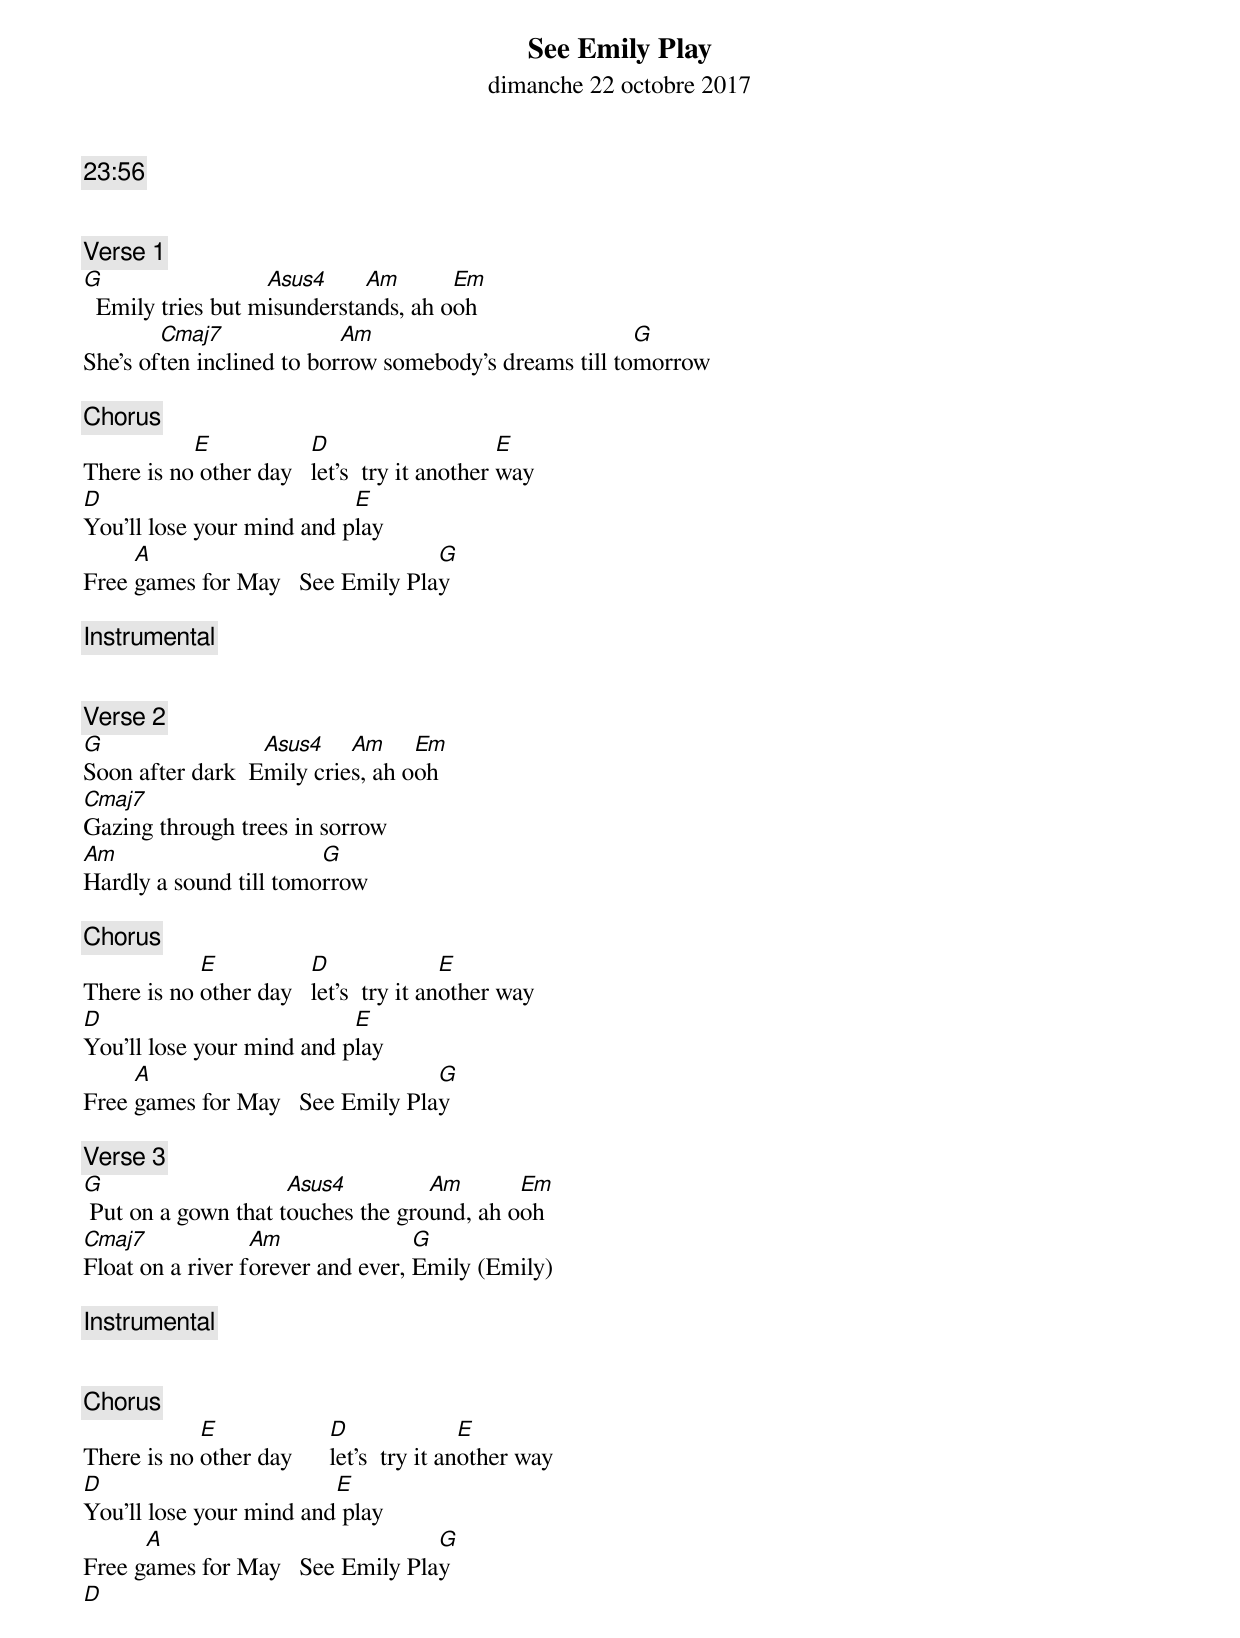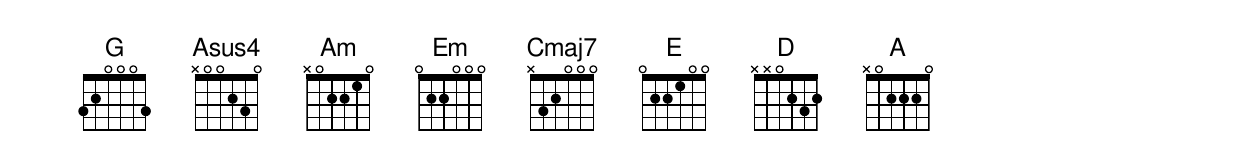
See Emily Play
dimanche 22 octobre 2017
23:56
Cmaj7   x32000
Asus4   x00230


[Verse 1]
G                  Asus4     Am       Em
  Emily tries but misunderstands, ah ooh
        Cmaj7              Am                           G
She’s often inclined to borrow somebody’s dreams till tomorrow

[Chorus]
           E            D                     E
There is no other day   let’s  try it another way
D                          E
You’ll lose your mind and play
     A                            G
Free games for May   See Emily Play

[Instrumental]


[Verse 2]
G                 Asus4    Am     Em
Soon after dark  Emily cries, ah ooh
Cmaj7
Gazing through trees in sorrow
Am                      G
Hardly a sound till tomorrow

[Chorus]
            E           D               E
There is no other day   let’s  try it another way
D                          E
You’ll lose your mind and play
     A                            G
Free games for May   See Emily Play

[Verse 3]
G                    Asus4         Am       Em
 Put on a gown that touches the ground, ah ooh
Cmaj7             Am               G
Float on a river forever and ever, Emily (Emily)

[Instrumental]


[Chorus]
            E              D               E
There is no other day      let’s  try it another way
D                        E
You’ll lose your mind and play
      A                           G
Free games for May   See Emily Play
D
